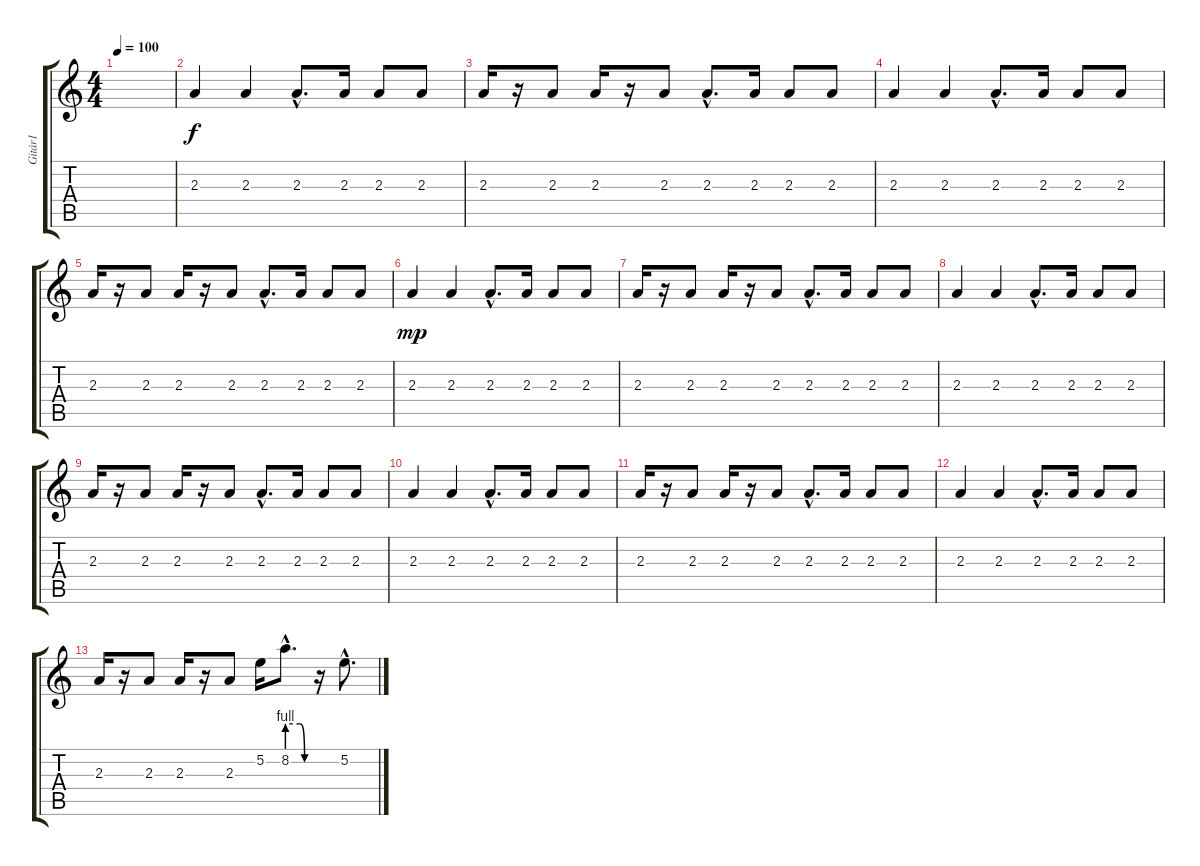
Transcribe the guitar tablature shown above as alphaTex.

\track ("Gitár1" "Gitár1") {instrument distortionguitar}
\staff {score tabs}
\tuning (E4 B3 G3 D3 A2 E2) {hide}
\ts (4 4)
\tempo 100
\clef g2
\ks c
|
2.3.4 2.3.4 2.3{hac}.8{d} 2.3.16 2.3.8 2.3.8 |
2.3.16 r.16 2.3.8 2.3.16 r.16 2.3.8 2.3{hac}.8{d} 2.3.16 2.3.8 2.3.8 |
2.3.4 2.3.4 2.3{hac}.8{d} 2.3.16 2.3.8 2.3.8 |
2.3.16 r.16 2.3.8 2.3.16 r.16 2.3.8 2.3{hac}.8{d} 2.3.16 2.3.8 2.3.8 |
2.3.4{dy mp} 2.3.4 2.3{hac}.8{d} 2.3.16 2.3.8 2.3.8 |
2.3.16 r.16 2.3.8 2.3.16 r.16 2.3.8 2.3{hac}.8{d} 2.3.16 2.3.8 2.3.8 |
2.3.4 2.3.4 2.3{hac}.8{d} 2.3.16 2.3.8 2.3.8 |
2.3.16 r.16 2.3.8 2.3.16 r.16 2.3.8 2.3{hac}.8{d} 2.3.16 2.3.8 2.3.8 |
2.3.4 2.3.4 2.3{hac}.8{d} 2.3.16 2.3.8 2.3.8 |
2.3.16 r.16 2.3.8 2.3.16 r.16 2.3.8 2.3{hac}.8{d} 2.3.16 2.3.8 2.3.8 |
2.3.4 2.3.4 2.3{hac}.8{d} 2.3.16 2.3.8 2.3.8 |
2.3.16 r.16 2.3.8 2.3.16 r.16 2.3.8 5.2.16 8.2{be (custom 0 4 34 4 46 0 60 0) hac}.8{d} r.16 5.2{hac}.8{d}
